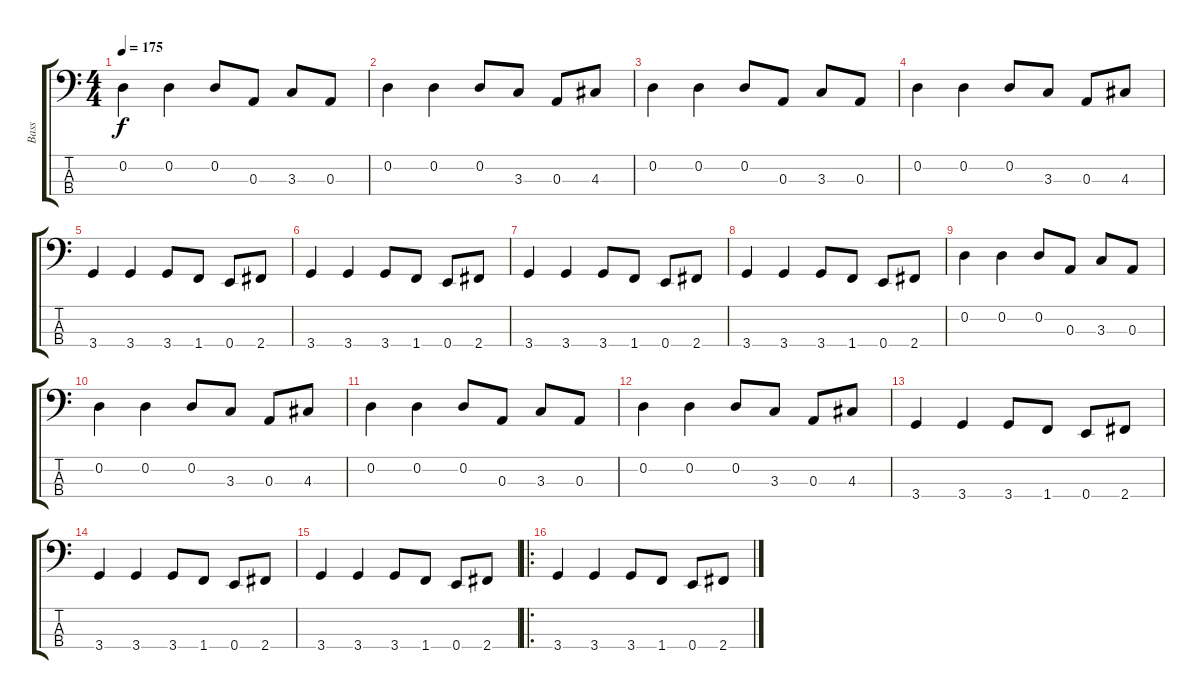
\track ("Bass" "Bass") {instrument electricbasspick}
\staff {score tabs}
\tuning (G2 D2 A1 E1) {hide}
\ts (4 4)
\tempo 175
\clef f4
\ks c
0.2.4{dy f} 0.2.4 0.2.8 0.3.8 3.3.8 0.3.8 |
0.2.4 0.2.4 0.2.8 3.3.8 0.3.8 4.3.8 |
0.2.4 0.2.4 0.2.8 0.3.8 3.3.8 0.3.8 |
0.2.4 0.2.4 0.2.8 3.3.8 0.3.8 4.3.8 |
3.4.4 3.4.4 3.4.8 1.4.8 0.4.8 2.4.8 |
3.4.4 3.4.4 3.4.8 1.4.8 0.4.8 2.4.8 |
3.4.4 3.4.4 3.4.8 1.4.8 0.4.8 2.4.8 |
3.4.4 3.4.4 3.4.8 1.4.8 0.4.8 2.4.8 |
0.2.4 0.2.4 0.2.8 0.3.8 3.3.8 0.3.8 |
0.2.4 0.2.4 0.2.8 3.3.8 0.3.8 4.3.8 |
0.2.4 0.2.4 0.2.8 0.3.8 3.3.8 0.3.8 |
0.2.4 0.2.4 0.2.8 3.3.8 0.3.8 4.3.8 |
3.4.4 3.4.4 3.4.8 1.4.8 0.4.8 2.4.8 |
3.4.4 3.4.4 3.4.8 1.4.8 0.4.8 2.4.8 |
3.4.4 3.4.4 3.4.8 1.4.8 0.4.8 2.4.8 |
\ro
3.4.4 3.4.4 3.4.8 1.4.8 0.4.8 2.4.8
